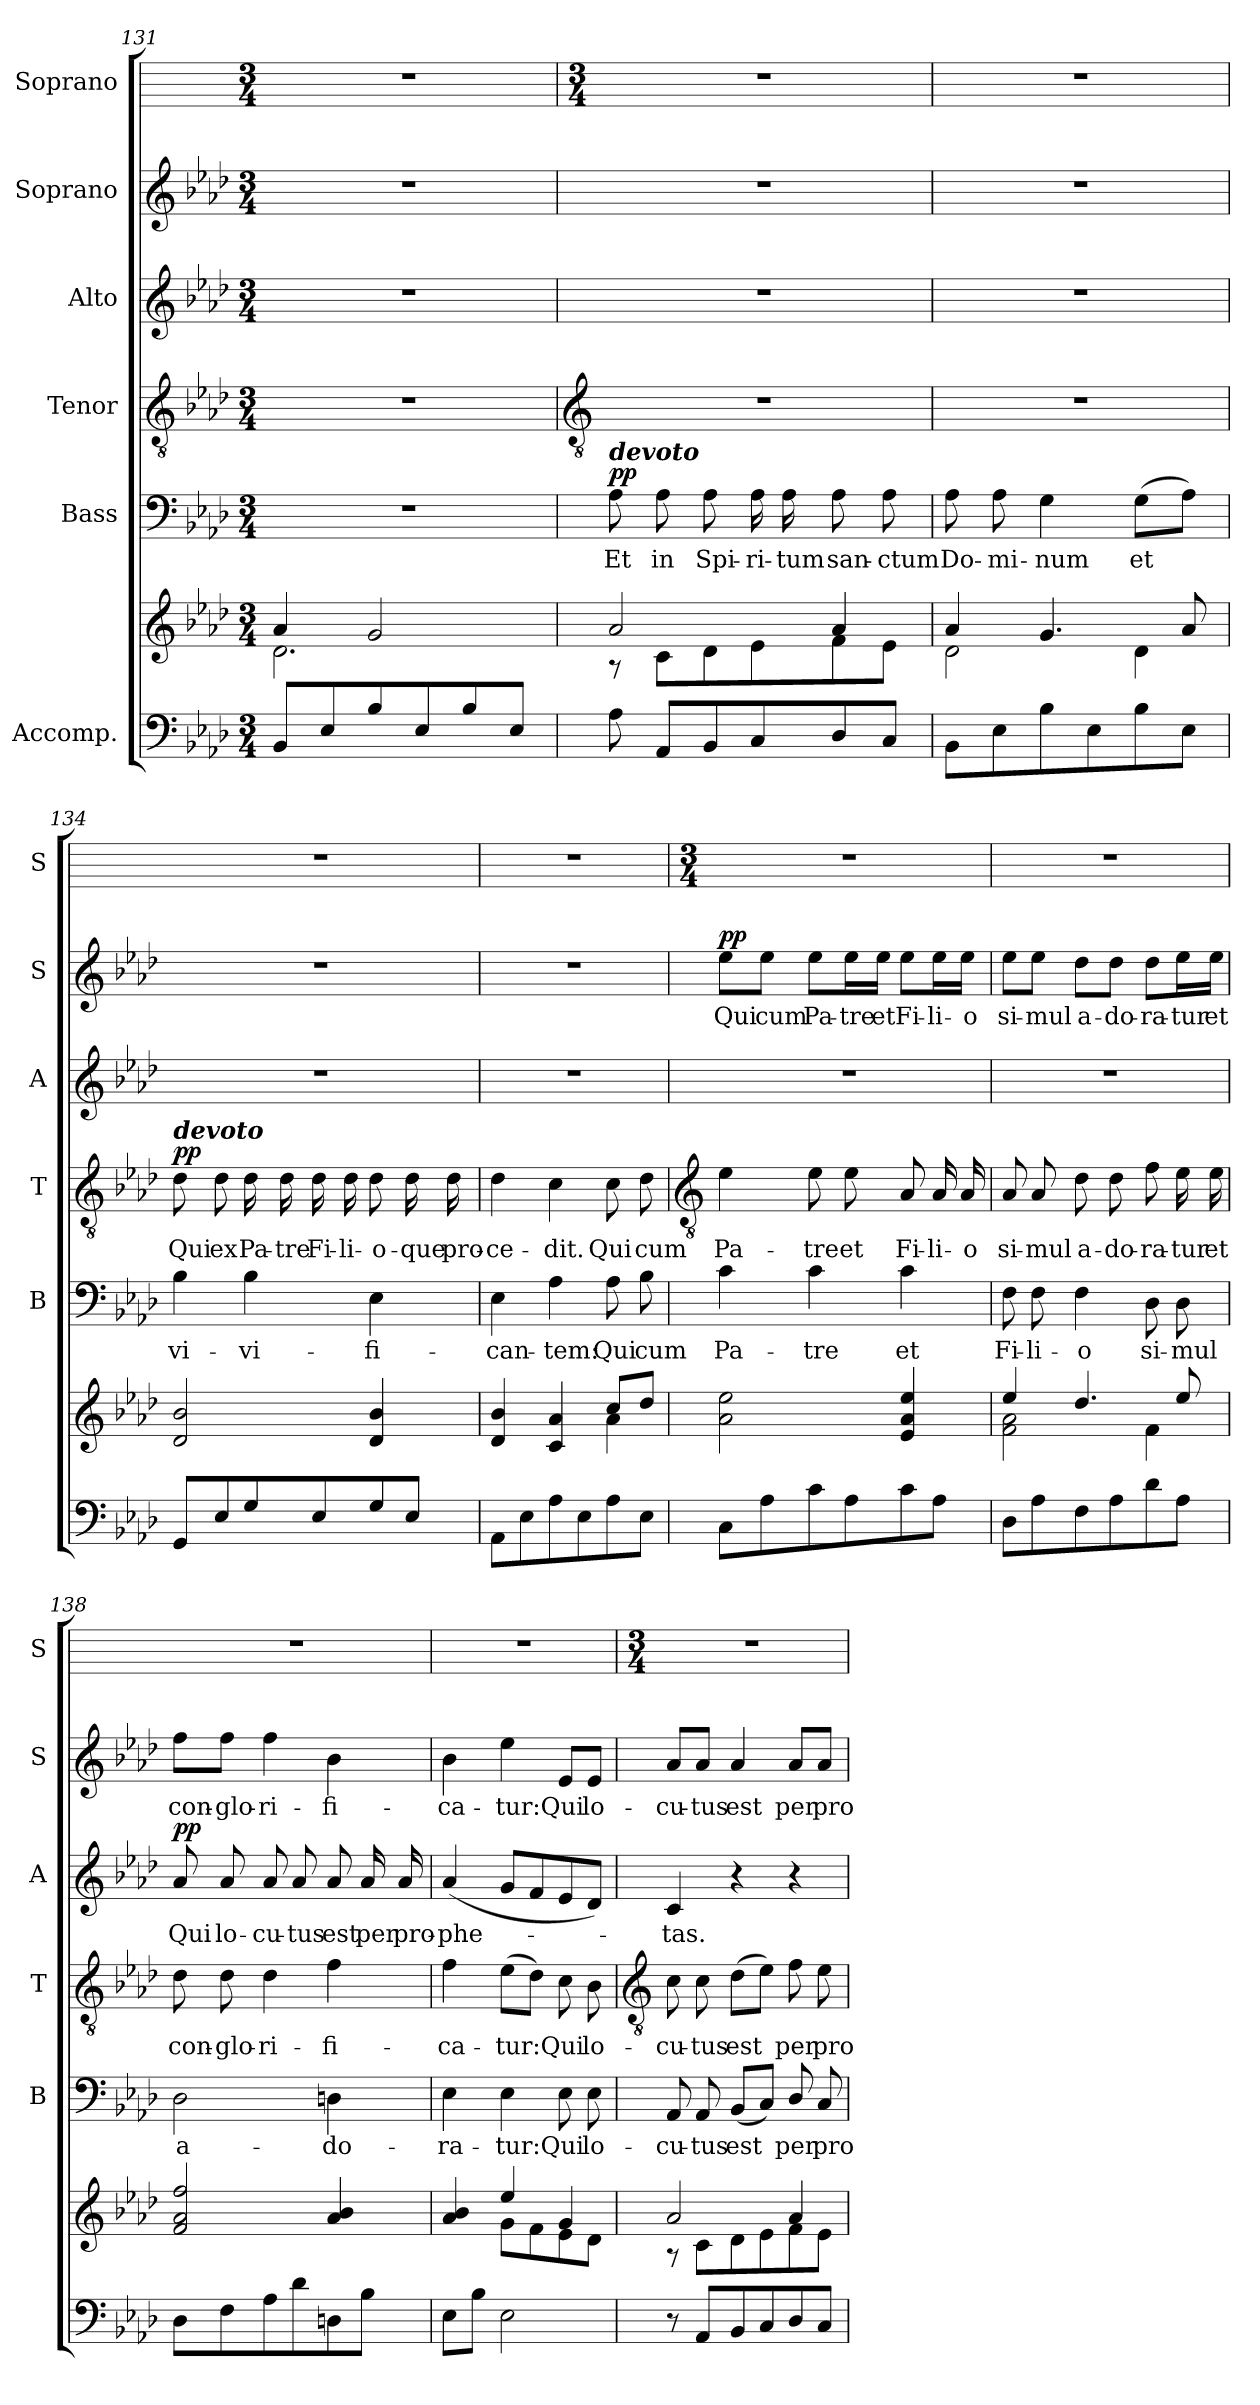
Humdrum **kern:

**kern	**kern	**kern	**text	**dynam	**kern	**text	**dynam	**kern	**text	**dynam	**kern	**text	**dynam	**kern
*part6	*part6	*part5	*part5	*part5	*part4	*part4	*part4	*part3	*part3	*part3	*part2	*part2	*part2	*part1
*staff7	*staff6	*staff5	*staff5	*staff5	*staff4	*staff4	*staff4	*staff3	*staff3	*staff3	*staff2	*staff2	*staff2	*staff1
*I"Accomp.	*	*I"Bass	*	*	*I"Tenor	*	*	*I"Alto	*	*	*I"Soprano	*	*	*I"Soprano
*	*	*I'B	*	*	*I'T	*	*	*I'A	*	*	*I'S	*	*	*I'S
*clefF4	*clefG2	*clefF4	*	*	*clefGv2	*	*	*clefG2	*	*	*clefG2	*	*	*
*k[b-e-a-d-]	*k[b-e-a-d-]	*k[b-e-a-d-]	*	*	*k[b-e-a-d-]	*	*	*k[b-e-a-d-]	*	*	*k[b-e-a-d-]	*	*	*
*A-:	*A-:	*A-:	*	*	*A-:	*	*	*A-:	*	*	*A-:	*	*	*
*M3/4	*M3/4	*M3/4	*	*	*M3/4	*	*	*M3/4	*	*	*M3/4	*	*	*M3/4
=131	=131	=131	=131	=131	=131	=131	=131	=131	=131	=131	=131	=131	=131	=131
*^	*^	*	*	*	*	*	*	*	*	*	*	*	*	*
!	!	!	!	!LO:N:vis=1	!	!	!LO:N:vis=1	!	!	!LO:N:vis=1	!	!	!LO:N:vis=1	!	!	!
8BB-L	2.ryy	4a-	2.d-\	2.r	.	.	2.r	.	.	2.r	.	.	2.r	.	.	2.r
8E-	.	.	.	.	.	.	.	.	.	.	.	.	.	.	.	.
8B-	.	2g	.	.	.	.	.	.	.	.	.	.	.	.	.	.
8E-	.	.	.	.	.	.	.	.	.	.	.	.	.	.	.	.
8B-	.	.	.	.	.	.	.	.	.	.	.	.	.	.	.	.
8E-J	.	.	.	.	.	.	.	.	.	.	.	.	.	.	.	.
*v	*v	*	*	*	*	*	*	*	*	*	*	*	*	*	*	*
!!LO:LB:g=z
=132	=132	=132	=132	=132	=132	=132	=132	=132	=132	=132	=132	=132	=132	=132	=132
*	*	*	*	*	*	*clefGv2	*	*	*	*	*	*	*	*	*
*	*	*	*	*	*	*	*	*	*	*	*	*	*	*	*M3/4
!	!	!	!LO:TX:a:Bi:t=devoto	!	!	!	!	!	!	!	!	!	!	!	!
!	!	!	!	!LO:LY:b	!LO:DY:b	!LO:N:vis=1	!	!	!LO:N:vis=1	!	!	!LO:N:vis=1	!	!	!
8A-	2a-	8r	8A-	Et	pp	2.r	.	.	2.r	.	.	2.r	.	.	2.r
!	!	!	!	!LO:LY:b	!	!	!	!	!	!	!	!	!	!	!
8AA-L	.	8c\L	8A-	in	.	.	.	.	.	.	.	.	.	.	.
!	!	!	!	!LO:LY:b	!	!	!	!	!	!	!	!	!	!	!
8BB-	.	8d-\	8A-	Spi-	.	.	.	.	.	.	.	.	.	.	.
!	!	!	!	!LO:LY:b	!	!	!	!	!	!	!	!	!	!	!
8C	.	8e-\	16A-	-ri-	.	.	.	.	.	.	.	.	.	.	.
!	!	!	!	!LO:LY:b	!	!	!	!	!	!	!	!	!	!	!
.	.	.	16A-	-tum	.	.	.	.	.	.	.	.	.	.	.
!	!	!	!	!LO:LY:b	!	!	!	!	!	!	!	!	!	!	!
8D-	4a-	8f\	8A-	san-	.	.	.	.	.	.	.	.	.	.	.
!	!	!	!	!LO:LY:b	!	!	!	!	!	!	!	!	!	!	!
8CJ	.	8e-\J	8A-	-ctum	.	.	.	.	.	.	.	.	.	.	.
=133	=133	=133	=133	=133	=133	=133	=133	=133	=133	=133	=133	=133	=133	=133	=133
!	!	!	!	!LO:LY:b	!	!LO:N:vis=1	!	!	!LO:N:vis=1	!	!	!LO:N:vis=1	!	!	!
8BB-L	4a-	2d-\	8A-	Do-	.	2.r	.	.	2.r	.	.	2.r	.	.	2.r
!	!	!	!	!LO:LY:b	!	!	!	!	!	!	!	!	!	!	!
8E-	.	.	8A-	-mi-	.	.	.	.	.	.	.	.	.	.	.
!	!	!	!	!LO:LY:b	!	!	!	!	!	!	!	!	!	!	!
8B-	4.g	.	4G	-num	.	.	.	.	.	.	.	.	.	.	.
8E-	.	.	.	.	.	.	.	.	.	.	.	.	.	.	.
!	!	!	!	!LO:LY:b	!	!	!	!	!	!	!	!	!	!	!
8B-	.	4d-\	(>8GL	et	.	.	.	.	.	.	.	.	.	.	.
8E-J	8a-	.	8A-J)	.	.	.	.	.	.	.	.	.	.	.	.
=134	=134	=134	=134	=134	=134	=134	=134	=134	=134	=134	=134	=134	=134	=134	=134
!	!	!	!	!	!	!LO:TX:a:Bi:t=devoto	!	!	!	!	!	!	!	!	!
!	!	!LO:N:vis=1	!	!LO:LY:b	!	!	!LO:LY:b	!LO:DY:b	!LO:N:vis=1	!	!	!LO:N:vis=1	!	!	!
8GGL	2d- 2b-	2.ryy	4B-	vi-	.	8d-	Qui	pp	2.r	.	.	2.r	.	.	2.r
!	!	!	!	!	!	!	!LO:LY:b	!	!	!	!	!	!	!	!
8E-	.	.	.	.	.	8d-	ex	.	.	.	.	.	.	.	.
!	!	!	!	!LO:LY:b	!	!	!LO:LY:b	!	!	!	!	!	!	!	!
8G	.	.	4B-	-vi-	.	16d-	Pa-	.	.	.	.	.	.	.	.
!	!	!	!	!	!	!	!LO:LY:b	!	!	!	!	!	!	!	!
.	.	.	.	.	.	16d-	-tre	.	.	.	.	.	.	.	.
!	!	!	!	!	!	!	!LO:LY:b	!	!	!	!	!	!	!	!
8E-	.	.	.	.	.	16d-	Fi-	.	.	.	.	.	.	.	.
!	!	!	!	!	!	!	!LO:LY:b	!	!	!	!	!	!	!	!
.	.	.	.	.	.	16d-	-li-	.	.	.	.	.	.	.	.
!	!	!	!	!LO:LY:b	!	!	!LO:LY:b	!	!	!	!	!	!	!	!
8G	4d- 4b-	.	4E-	-fi-	.	8d-	-o-	.	.	.	.	.	.	.	.
!	!	!	!	!	!	!	!LO:LY:b	!	!	!	!	!	!	!	!
8E-J	.	.	.	.	.	16d-	-que	.	.	.	.	.	.	.	.
!	!	!	!	!	!	!	!LO:LY:b	!	!	!	!	!	!	!	!
.	.	.	.	.	.	16d-	pro-	.	.	.	.	.	.	.	.
=135	=135	=135	=135	=135	=135	=135	=135	=135	=135	=135	=135	=135	=135	=135	=135
!	!	!	!	!LO:LY:b	!	!	!LO:LY:b	!	!LO:N:vis=1	!	!	!LO:N:vis=1	!	!	!
8AA-L	4d- 4b-	2ryy	4E-	-can-	.	4d-	-ce-	.	2.r	.	.	2.r	.	.	2.r
8E-	.	.	.	.	.	.	.	.	.	.	.	.	.	.	.
!	!	!	!	!LO:LY:b	!	!	!LO:LY:b	!	!	!	!	!	!	!	!
8A-	4c 4a-	.	4A-	-tem:	.	4c	-dit.	.	.	.	.	.	.	.	.
8E-	.	.	.	.	.	.	.	.	.	.	.	.	.	.	.
!	!	!	!	!LO:LY:b	!	!	!LO:LY:b	!	!	!	!	!	!	!	!
8A-	8cc/L	4a-\	8A-	Qui	.	8c	Qui	.	.	.	.	.	.	.	.
!	!	!	!	!LO:LY:b	!	!	!LO:LY:b	!	!	!	!	!	!	!	!
8E-J	8dd-/J	.	8B-	cum	.	8d-	cum	.	.	.	.	.	.	.	.
!!LO:LB:g=z
=136	=136	=136	=136	=136	=136	=136	=136	=136	=136	=136	=136	=136	=136	=136	=136
*	*	*	*	*	*	*clefGv2	*	*	*	*	*	*	*	*	*
*	*	*	*	*	*	*	*	*	*	*	*	*	*	*	*M3/4
!	!	!	!	!LO:LY:b	!	!	!LO:LY:b	!	!LO:N:vis=1	!	!	!	!LO:LY:b	!LO:DY:b	!
8CL	2a- 2ee-	2ryy	4c	Pa-	.	4e-	Pa-	.	2.r	.	.	8ee-\L	Qui	pp	2.r
!	!	!	!	!	!	!	!	!	!	!	!	!	!LO:LY:b	!	!
8A-	.	.	.	.	.	.	.	.	.	.	.	8ee-\J	cum	.	.
!	!	!	!	!LO:LY:b	!	!	!LO:LY:b	!	!	!	!	!	!LO:LY:b	!	!
8c	.	.	4c	-tre	.	8e-	-tre	.	.	.	.	8ee-\L	Pa-	.	.
!	!	!	!	!	!	!	!LO:LY:b	!	!	!	!	!	!LO:LY:b	!	!
8A-	.	.	.	.	.	8e-	et	.	.	.	.	16ee-\L	-tre	.	.
!	!	!	!	!	!	!	!	!	!	!	!	!	!LO:LY:b	!	!
.	.	.	.	.	.	.	.	.	.	.	.	16ee-\JJ	et	.	.
!	!	!	!	!LO:LY:b	!	!	!LO:LY:b	!	!	!	!	!	!LO:LY:b	!	!
8c	4e- 4a- 4ee-	4ryy	4c	et	.	8A-	Fi-	.	.	.	.	8ee-\L	Fi-	.	.
!	!	!	!	!	!	!	!LO:LY:b	!	!	!	!	!	!LO:LY:b	!	!
8A-J	.	.	.	.	.	16A-	-li-	.	.	.	.	16ee-\L	-li-	.	.
!	!	!	!	!	!	!	!LO:LY:b	!	!	!	!	!	!LO:LY:b	!	!
.	.	.	.	.	.	16A-	-o	.	.	.	.	16ee-\JJ	-o	.	.
=137	=137	=137	=137	=137	=137	=137	=137	=137	=137	=137	=137	=137	=137	=137	=137
!	!	!	!	!LO:LY:b	!	!	!LO:LY:b	!	!LO:N:vis=1	!	!	!	!LO:LY:b	!	!
8D-L	4ee-/	2f\ 2a-\	8F	Fi-	.	8A-	si-	.	2.r	.	.	8ee-\L	si-	.	2.r
!	!	!	!	!LO:LY:b	!	!	!LO:LY:b	!	!	!	!	!	!LO:LY:b	!	!
8A-	.	.	8F	-li-	.	8A-	-mul	.	.	.	.	8ee-\J	-mul	.	.
!	!	!	!	!LO:LY:b	!	!	!LO:LY:b	!	!	!	!	!	!LO:LY:b	!	!
8F	4.dd-/	.	4F	-o	.	8d-	a-	.	.	.	.	8dd-\L	a-	.	.
!	!	!	!	!	!	!	!LO:LY:b	!	!	!	!	!	!LO:LY:b	!	!
8A-	.	.	.	.	.	8d-	-do-	.	.	.	.	8dd-\J	-do-	.	.
!	!	!	!	!LO:LY:b	!	!	!LO:LY:b	!	!	!	!	!	!LO:LY:b	!	!
8d-	.	4f\	8D-	si-	.	8f	-ra-	.	.	.	.	8dd-\L	-ra-	.	.
!	!	!	!	!LO:LY:b	!	!	!LO:LY:b	!	!	!	!	!	!LO:LY:b	!	!
8A-J	8ee-/	.	8D-	-mul	.	16e-	-tur	.	.	.	.	16ee-\L	-tur	.	.
!	!	!	!	!	!	!	!LO:LY:b	!	!	!	!	!	!LO:LY:b	!	!
.	.	.	.	.	.	16e-	et	.	.	.	.	16ee-\JJ	et	.	.
=138	=138	=138	=138	=138	=138	=138	=138	=138	=138	=138	=138	=138	=138	=138	=138
!	!	!LO:N:vis=1	!	!LO:LY:b	!	!	!LO:LY:b	!	!	!LO:LY:b	!LO:DY:b	!	!LO:LY:b	!	!
8D-L	2f 2a- 2ff	2.ryy	2D-	a-	.	8d-	con-	.	8a-	Qui	pp	8ff\L	con-	.	2.r
!	!	!	!	!	!	!	!LO:LY:b	!	!	!LO:LY:b	!	!	!LO:LY:b	!	!
8F	.	.	.	.	.	8d-	-glo-	.	8a-	lo-	.	8ff\J	-glo-	.	.
!	!	!	!	!	!	!	!LO:LY:b	!	!	!LO:LY:b	!	!	!LO:LY:b	!	!
8A-	.	.	.	.	.	4d-	-ri-	.	8a-	-cu-	.	4ff	-ri-	.	.
!	!	!	!	!	!	!	!	!	!	!LO:LY:b	!	!	!	!	!
8d-	.	.	.	.	.	.	.	.	8a-	-tus	.	.	.	.	.
!	!	!	!	!LO:LY:b	!	!	!LO:LY:b	!	!	!LO:LY:b	!	!	!LO:LY:b	!	!
8Dn	4a- 4b-	.	4Dn	-do-	.	4f	-fi-	.	8a-	est	.	4b-	-fi-	.	.
!	!	!	!	!	!	!	!	!	!	!LO:LY:b	!	!	!	!	!
8B-J	.	.	.	.	.	.	.	.	16a-	per	.	.	.	.	.
!	!	!	!	!	!	!	!	!	!	!LO:LY:b	!	!	!	!	!
.	.	.	.	.	.	.	.	.	16a-	pro-	.	.	.	.	.
=139	=139	=139	=139	=139	=139	=139	=139	=139	=139	=139	=139	=139	=139	=139	=139
!	!	!	!	!LO:LY:b	!	!	!LO:LY:b	!	!	!LO:LY:b	!	!	!LO:LY:b	!	!
8E-L	4a- 4b-	4ryy	4E-	-ra-	.	4f	-ca-	.	(<4a-	-phe-	.	4b-	-ca-	.	2.r
8B-J	.	.	.	.	.	.	.	.	.	.	.	.	.	.	.
!	!	!	!	!LO:LY:b	!	!	!LO:LY:b	!	!	!	!	!	!LO:LY:b	!	!
2E-	4ee-/	8g\L	4E-	-tur:	.	(>8e-L	-tur:	.	8gL	.	.	4ee-	-tur:	.	.
.	.	8f\	.	.	.	8d-J)	.	.	8f	.	.	.	.	.	.
!	!	!	!	!LO:LY:b	!	!	!LO:LY:b	!	!	!	!	!	!LO:LY:b	!	!
.	4g	8e-\	8E-	Qui	.	8c	Qui	.	8e-	.	.	8e-/L	Qui	.	.
!	!	!	!	!LO:LY:b	!	!	!LO:LY:b	!	!	!	!	!	!LO:LY:b	!	!
.	.	8d-\J	8E-	lo-	.	8B-	lo-	.	8d-J)	.	.	8e-/J	lo-	.	.
!!LO:LB:g=z
=140	=140	=140	=140	=140	=140	=140	=140	=140	=140	=140	=140	=140	=140	=140	=140
*	*	*	*	*	*	*clefGv2	*	*	*	*	*	*	*	*	*
*	*	*	*	*	*	*	*	*	*	*	*	*	*	*	*M3/4
!	!	!	!	!LO:LY:b	!	!	!LO:LY:b	!	!	!LO:LY:b	!	!	!LO:LY:b	!	!
8r	2a-	8r	8AA-	-cu-	.	8c	-cu-	.	4c	tas.	.	8a-/L	-cu-	.	2.r
!	!	!	!	!LO:LY:b	!	!	!LO:LY:b	!	!	!	!	!	!LO:LY:b	!	!
8AA-L	.	8c\L	8AA-	-tus	.	8c	-tus	.	.	.	.	8a-/J	-tus	.	.
!	!	!	!	!LO:LY:b	!	!	!LO:LY:b	!	!	!	!	!	!LO:LY:b	!	!
8BB-	.	8d-\	(<8BB-L	est	.	(>8d-L	est	.	4r	.	.	4a-	est	.	.
8C	.	8e-\	8CJ)	.	.	8e-J)	.	.	.	.	.	.	.	.	.
!	!	!	!	!LO:LY:b	!	!	!LO:LY:b	!	!	!	!	!	!LO:LY:b	!	!
8D-	4a-	8f\	8D-/	per	.	8f	per	.	4r	.	.	8a-/L	per	.	.
!	!	!	!	!LO:LY:b	!	!	!LO:LY:b	!	!	!	!	!	!LO:LY:b	!	!
8CJ	.	8e-\J	8C	pro-	.	8e-	pro-	.	.	.	.	8a-/J	pro-	.	.
*	*v	*v	*	*	*	*	*	*	*	*	*	*	*	*	*
=	=	=	=	=	=	=	=	=	=	=	=	=	=	=
*-	*-	*-	*-	*-	*-	*-	*-	*-	*-	*-	*-	*-	*-	*-
